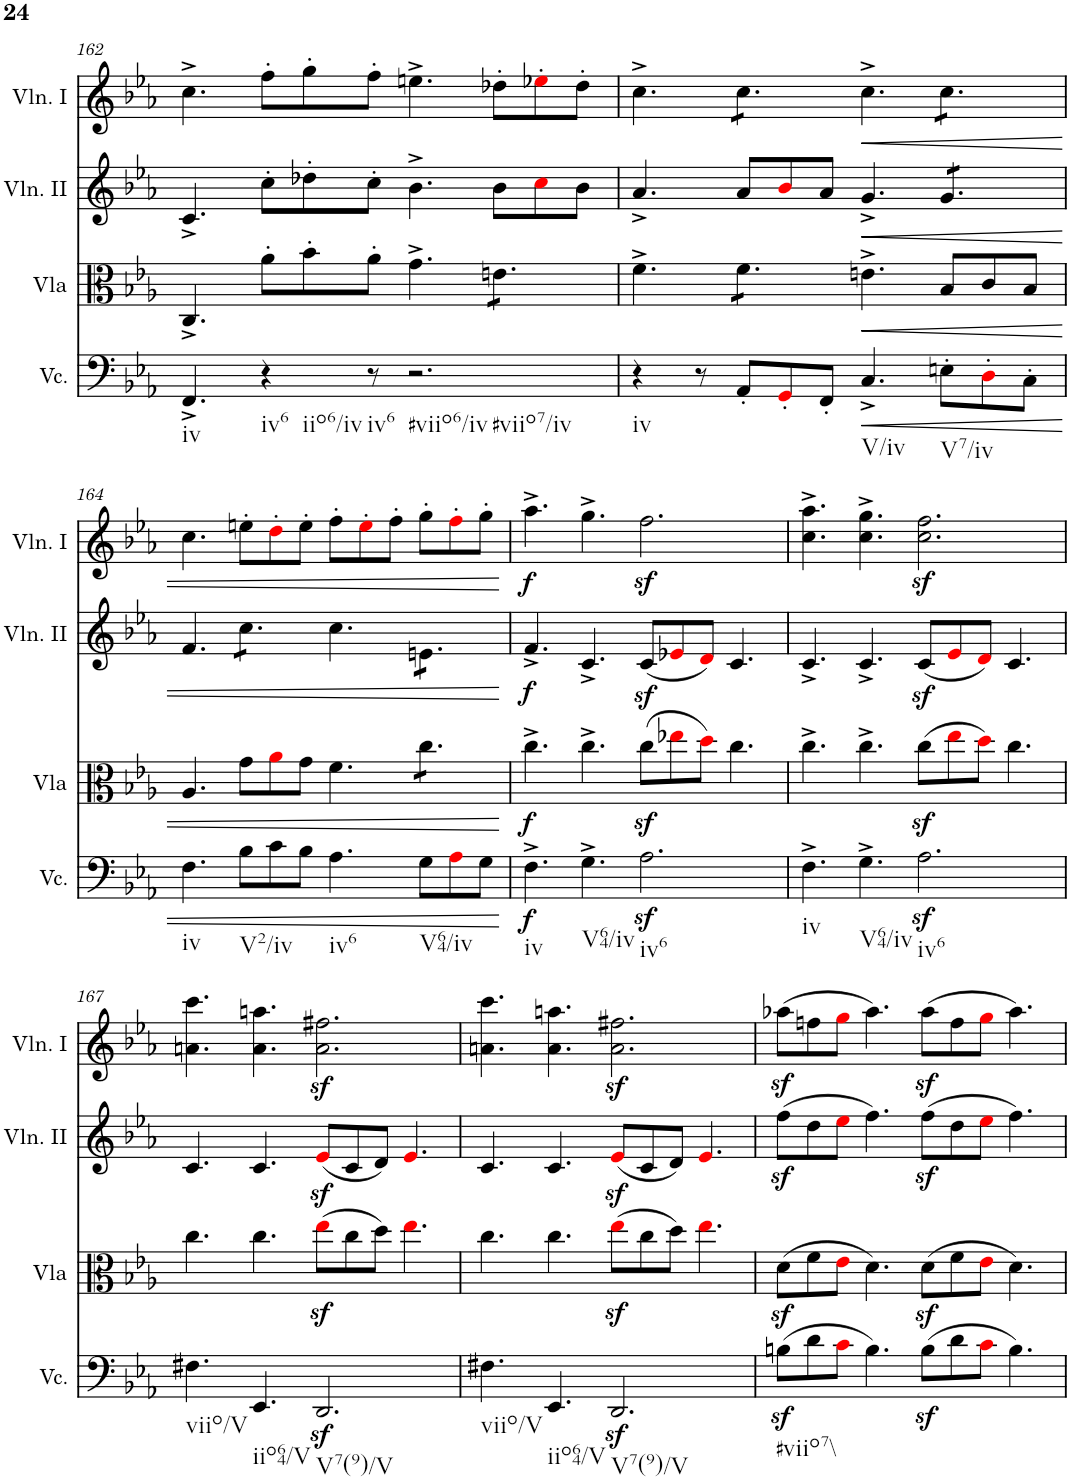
**kern	**dynam	**kern	**dynam	**kern	**dynam	**kern	**dynam
*part4	*part4	*part3	*part3	*part2	*part2	*part1	*part1
*staff4	*staff4	*staff3	*staff3	*staff2	*staff2	*staff1	*staff1
*I"Violoncello	*	*I"Viola	*	*I"Violino II	*	*I"Violino I	*
*I'Vc.	*	*I'Vla	*	*I'Vln. II	*	*I'Vln. I	*
!!LO:PB:g=z
*clefF4	*	*clefC3	*	*clefG2	*	*clefG2	*
*k[b-e-a-]	*	*k[b-e-a-]	*	*k[b-e-a-]	*	*k[b-e-a-]	*
*M12/8	*	*M12/8	*	*M12/8	*	*M12/8	*
=162	=162	=162	=162	=162	=162	=162	=162
!LO:TX:b:t=iv	!	!	!	!	!	!	!
4.FF^/	.	4.C^/	.	4.c^/	.	4.cc^\	.
!LO:TX:b:t=iv6	!	!	!	!	!	!	!
!LO:TX:b:t=iio6/iv	!	!	!	!	!	!	!
4r	.	8a-'\L	.	8cc'\L	.	8ff'\L	.
.	.	8b-'\	.	8dd-X'\	.	8gg'\	.
!LO:TX:b:t=iv6	!	!	!	!	!	!	!
8r	.	8a-'\J	.	8cc'\J	.	8ff'\J	.
!LO:TX:b:t=#viio6/iv	!	!	!	!	!	!	!
!LO:TX:b:t=#viio7/iv	!	!	!	!	!	!	!
2.r	.	4.g^\	.	4.b-^\	.	4.een^\	.
*	*	*tremolo	*	*	*	*	*
.	.	8en\L	.	8b-\L	.	8dd-X'\L	.
.	.	8en\	.	8cci\	.	8ee-X'i\	.
.	.	8en\J	.	8b-\J	.	8dd-'\J	.
*	*	*Xtremolo	*	*	*	*	*
=163	=163	=163	=163	=163	=163	=163	=163
!LO:TX:b:t=iv	!	!	!	!	!	!	!
4r	.	4.f^\	.	4.a-^/	.	4.cc^\	.
8r	.	.	.	.	.	.	.
*	*	*tremolo	*	*	*	*	*
*	*	*	*	*	*	*tremolo	*
8AA-'/L	.	8f\L	.	8a-/L	.	8cc\L	.
8GG'i/	.	8f\	.	8b-i/	.	8cc\	.
8FF'/J	.	8f\J	.	8a-/J	.	8cc\J	.
*	*	*	*	*	*	*Xtremolo	*
*	*	*Xtremolo	*	*	*	*	*
!LO:TX:b:t=V/iv	!	!	!	!	!	!	!
!	!LO:HP:b	!	!LO:HP:b	!	!LO:HP:b	!	!LO:HP:b
4.C^/	<	4.en^\	<	4.g^/	<	4.cc^\	<
!LO:TX:b:t=V7/iv	!	!	!	!	!	!	!
*	*	*	*	*tremolo	*	*	*
*	*	*	*	*	*	*tremolo	*
8En'\L	.	8B-/L	.	8g/L	.	8cc\L	.
8D'i\	.	8c/	.	8g/	.	8cc\	.
8C'\J	.	8B-/J	.	8g/J	.	8cc\J	.
*	*	*	*	*	*	*Xtremolo	*
*	*	*	*	*Xtremolo	*	*	*
!!LO:LB:g=z
=164	=164	=164	=164	=164	=164	=164	=164
!LO:TX:b:t=iv	!	!	!	!	!	!	!
4.F\	.	4.A-/	.	4.f/	.	4.cc\	.
!LO:TX:b:t=V2/iv	!	!	!	!	!	!	!
*	*	*	*	*tremolo	*	*	*
8B-\L	.	8g\L	.	8cc\L	.	8een'\L	.
8c\	.	8a-i\	.	8cc\	.	8dd'i\	.
8B-\J	.	8g\J	.	8cc\J	.	8ee'\J	.
*	*	*	*	*Xtremolo	*	*	*
!LO:TX:b:t=iv6	!	!	!	!	!	!	!
4.A-\	.	4.f\	.	4.cc\	.	8ff'\L	.
.	.	.	.	.	.	8ee'i\	.
.	.	.	.	.	.	8ff'\J	.
!LO:TX:b:t=V64/iv	!	!	!	!	!	!	!
*	*	*tremolo	*	*	*	*	*
*	*	*	*	*tremolo	*	*	*
8G\L	.	8cc\L	.	8en\L	.	8gg'\L	.
8A-i\	.	8cc\	.	8en\	.	8ff'i\	.
8G\J	.	8cc\J	.	8en\J	.	8gg'\J	.
*	*	*	*	*Xtremolo	*	*	*
*	*	*Xtremolo	*	*	*	*	*
.	[	.	[	.	[	.	[
=165	=165	=165	=165	=165	=165	=165	=165
!LO:TX:b:t=iv	!	!	!	!	!	!	!
!	!LO:DY:b	!	!LO:DY:b	!	!LO:DY:b	!	!LO:DY:b
4.F^\	f	4.cc^\	f	4.f^/	f	4.aa-^\	f
!LO:TX:b:t=V64/iv	!	!	!	!	!	!	!
4.G^\	.	4.cc^\	.	4.c^/	.	4.gg^\	.
!LO:TX:b:t=iv6	!	!	!	!	!	!	!
2.A-z<\	.	(>8ccz<\L	.	(<8cz</L	.	2.ffz<\	.
.	.	8ee-Xi\	.	8e-Xi/	.	.	.
.	.	8ddi\J)	.	8di/J)	.	.	.
.	.	4.cc\	.	4.c/	.	.	.
=166	=166	=166	=166	=166	=166	=166	=166
!LO:TX:b:t=iv	!	!	!	!	!	!	!
4.F^\	.	4.cc^\	.	4.c^/	.	4.cc\^ 4.aa-\^	.
!LO:TX:b:t=V64/iv	!	!	!	!	!	!	!
4.G^\	.	4.cc^\	.	4.c^/	.	4.cc\^ 4.gg\^	.
!LO:TX:b:t=iv6	!	!	!	!	!	!	!
2.A-z<\	.	(>8ccz<\L	.	(<8cz</L	.	2.cc\z< 2.ff\z<	.
.	.	8ee-i\	.	8e-i/	.	.	.
.	.	8ddi\J)	.	8di/J)	.	.	.
.	.	4.cc\	.	4.c/	.	.	.
!!LO:LB:g=z
=167	=167	=167	=167	=167	=167	=167	=167
!LO:TX:b:t=viio/V	!	!	!	!	!	!	!
4.F#X\	.	4.cc\	.	4.c/	.	4.an\ 4.ccc\	.
!LO:TX:b:t=iio64/V	!	!	!	!	!	!	!
4.EE-/	.	4.cc\	.	4.c/	.	4.a\ 4.aan\	.
!LO:TX:b:t=V7(9)/V	!	!	!	!	!	!	!
2.DDz</	.	(>8ee-z<i\L	.	(<8e-z<i/L	.	2.a\z< 2.ff#X\z<	.
.	.	8cc\	.	8c/	.	.	.
.	.	8dd\J)	.	8d/J)	.	.	.
.	.	4.ee-i\	.	4.e-i/	.	.	.
=168	=168	=168	=168	=168	=168	=168	=168
!LO:TX:b:t=viio/V	!	!	!	!	!	!	!
4.F#X\	.	4.cc\	.	4.c/	.	4.an\ 4.ccc\	.
!LO:TX:b:t=iio64/V	!	!	!	!	!	!	!
4.EE-/	.	4.cc\	.	4.c/	.	4.a\ 4.aan\	.
!LO:TX:b:t=V7(9)/V	!	!	!	!	!	!	!
2.DDz</	.	(>8ee-z<i\L	.	(<8e-z<i/L	.	2.a\z< 2.ff#X\z<	.
.	.	8cc\	.	8c/	.	.	.
.	.	8dd\J)	.	8d/J)	.	.	.
.	.	4.ee-i\	.	4.e-i/	.	.	.
=169	=169	=169	=169	=169	=169	=169	=169
!LO:TX:b:t=#viio7\\	!	!	!	!	!	!	!
(>8Bnz<\L	.	(>8dz<\L	.	(>8ffz<\L	.	(>8aa-Xz<\L	.
8d\	.	8f\	.	8dd\	.	8ffn\	.
8ci\J	.	8e-i\J	.	8ee-i\J	.	8ggi\J	.
4.B\)	.	4.d\)	.	4.ff\)	.	4.aa-\)	.
(>8Bz<\L	.	(>8dz<\L	.	(>8ffz<\L	.	(>8aa-z<\L	.
8d\	.	8f\	.	8dd\	.	8ff\	.
8ci\J	.	8e-i\J	.	8ee-i\J	.	8ggi\J	.
4.B\)	.	4.d\)	.	4.ff\)	.	4.aa-\)	.
=	=	=	=	=	=	=	=
*-	*-	*-	*-	*-	*-	*-	*-
